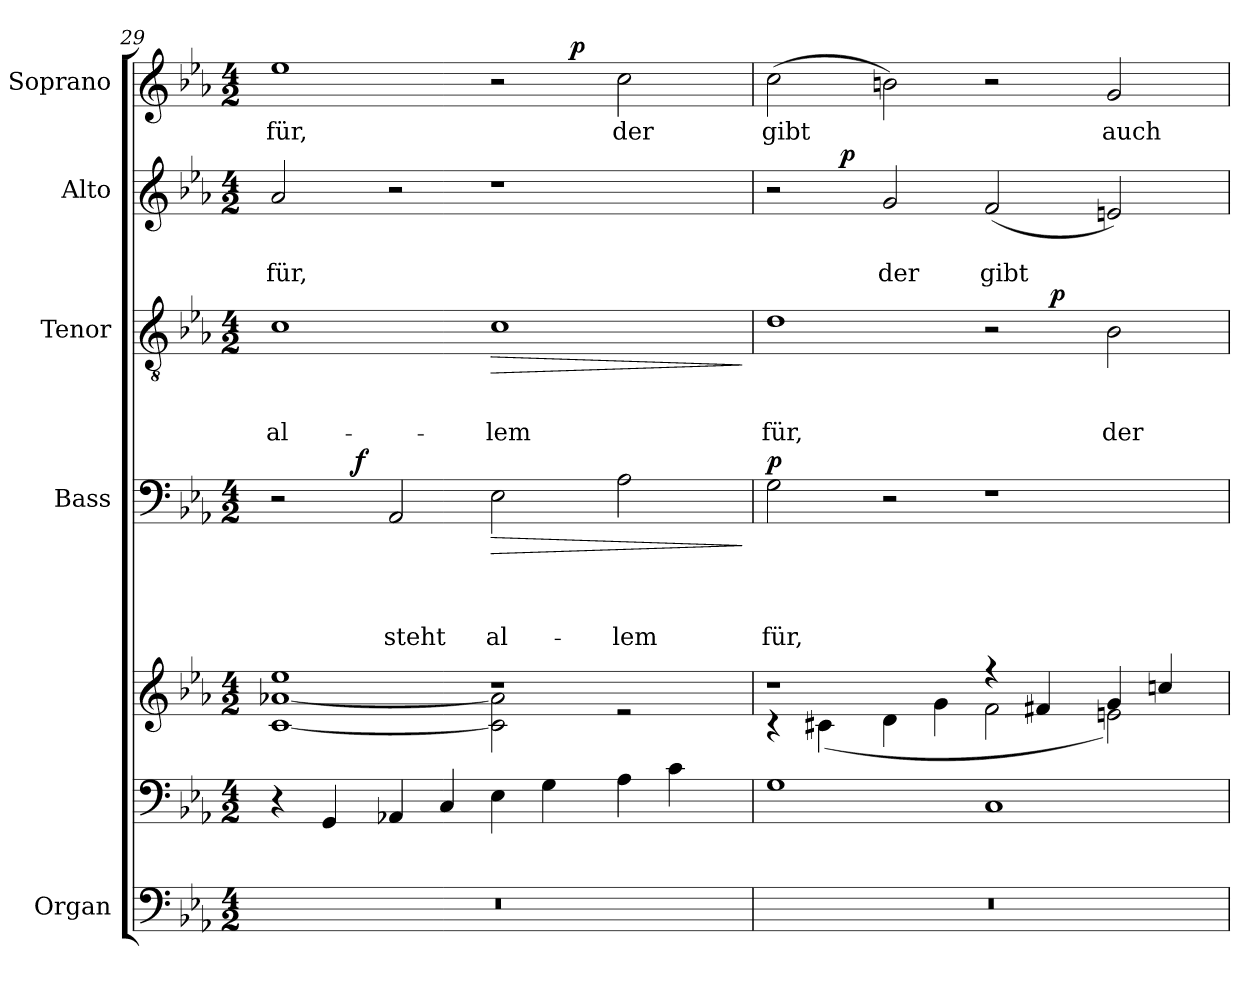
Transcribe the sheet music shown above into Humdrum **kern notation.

**kern	**kern	**kern	**kern	**text	**text	**text	**text	**dynam	**kern	**text	**text	**text	**dynam	**kern	**text	**text	**dynam	**kern	**text	**dynam
*part5	*part5	*part5	*part4	*part4	*part4	*part4	*part4	*part4	*part3	*part3	*part3	*part3	*part3	*part2	*part2	*part2	*part2	*part1	*part1	*part1
*staff7	*staff6	*staff5	*staff4	*staff4	*staff4	*staff4	*staff4	*staff4	*staff3	*staff3	*staff3	*staff3	*staff3	*staff2	*staff2	*staff2	*staff2	*staff1	*staff1	*staff1
*I"Organ	*	*	*I"Bass	*	*	*	*	*	*I"Tenor	*	*	*	*	*I"Alto	*	*	*	*I"Soprano	*	*
*	*	*	*	*	*	*	*	*	*	*	*	*	*	*	*	*	*	*I'Pno	*	*
*clefF4	*clefF4	*clefG2	*clefF4	*	*	*	*	*	*clefGv2	*	*	*	*	*clefG2	*	*	*	*clefG2	*	*
*k[b-e-a-]	*k[b-e-a-]	*k[b-e-a-]	*k[b-e-a-]	*	*	*	*	*	*k[b-e-a-]	*	*	*	*	*k[b-e-a-]	*	*	*	*k[b-e-a-]	*	*
*E-:	*E-:	*E-:	*E-:	*	*	*	*	*	*E-:	*	*	*	*	*E-:	*	*	*	*E-:	*	*
*M4/2	*M4/2	*M4/2	*M4/2	*	*	*	*	*	*M4/2	*	*	*	*	*M4/2	*	*	*	*M4/2	*	*
=29	=29	=29	=29	=29	=29	=29	=29	=29	=29	=29	=29	=29	=29	=29	=29	=29	=29	=29	=29	=29
*	*	*^	*^	*	*	*	*	*	*	*	*	*	*	*	*	*	*	*^	*	*
0r	4r	1ee-	[<1c [<1a-X	2r	4.ryy	.	.	.	.	.	1c	.	.	al-	.	2a-/	.	für,	.	1ee-	1ryy	für,	.
.	4GG/	.	.	.	.	.	.	.	.	.	.	.	.	.	.	.	.	.	.	.	.	.	.
!	!	!	!	!	!	!	!	!	!	!LO:DY:a	!	!	!	!	!	!	!	!	!	!	!	!	!
.	.	.	.	.	1ryy	.	.	.	.	f	.	.	.	.	.	.	.	.	.	.	.	.	.
.	4AA-X/	.	.	2AA-/	.	.	.	.	steht	.	.	.	.	.	.	2r	.	.	.	.	.	.	.
.	4C/	.	.	.	.	.	.	.	.	.	.	.	.	.	.	.	.	.	.	.	.	.	.
!	!	!	!	!	!	!	!	!	!	!LO:HP:b	!	!	!	!	!LO:HP:b	!	!	!	!	!	!	!	!
.	4E-\	1rdd	2c\] 2a-\]	2E-\	.	.	.	.	al-	>	1c	.	.	-lem	>	1r	.	.	.	2r	4ryy	.	.
.	4G\	.	.	.	.	.	.	.	.	.	.	.	.	.	.	.	.	.	.	.	16.ryy	.	.
!	!	!	!	!	!	!	!	!	!	!	!	!	!	!	!	!	!	!	!	!	!	!	!LO:DY:a
.	.	.	.	.	.	.	.	.	.	.	.	.	.	.	.	.	.	.	.	.	2ryy	.	p
.	.	.	.	.	2ryy	.	.	.	.	.	.	.	.	.	.	.	.	.	.	.	.	.	.
.	4A-\	.	2re	2A-\	.	.	.	.	-lem	.	.	.	.	.	.	.	.	.	.	2cc\	.	der	.
.	4c\	.	.	.	.	.	.	.	.	.	.	.	.	.	.	.	.	.	.	.	.	.	.
.	.	.	.	.	.	.	.	.	.	.	.	.	.	.	.	.	.	.	.	.	8ryy	.	.
.	.	.	.	.	8ryy	.	.	.	.	.	.	.	.	.	.	.	.	.	.	.	.	.	.
.	.	.	.	.	.	.	.	.	.	.	.	.	.	.	.	.	.	.	.	.	32ryy	.	.
*	*	*v	*v	*	*	*	*	*	*	*	*	*	*	*	*	*	*	*	*	*	*	*	*
.	.	.	.	.	.	.	.	.	]	.	.	.	.	]	.	.	.	.	.	.	.	.
=30	=30	=30	=30	=30	=30	=30	=30	=30	=30	=30	=30	=30	=30	=30	=30	=30	=30	=30	=30	=30	=30	=30
*	*	*^	*	*	*	*	*	*	*	*	*	*	*	*	*	*	*	*	*	*	*	*
!	!	!	!	!	!	!	!	!	!	!LO:DY:a	!	!	!	!	!	!	!	!	!	!	!	!	!
*	*	*	*	*v	*v	*	*	*	*	*	*^	*	*	*	*	*^	*	*	*	*v	*v	*	*
0r	1G	1rdd	4rc	2G\	.	.	.	für,	p	1d	1ryy	.	.	für,	.	2r	4ryy	.	.	.	(2cc\	gibt	.
.	.	.	(4c#X\	.	.	.	.	.	.	.	.	.	.	.	.	.	16ryy	.	.	.	.	.	.
!	!	!	!	!	!	!	!	!	!	!	!	!	!	!	!	!	!	!	!	!LO:DY:a	!	!	!
.	.	.	.	.	.	.	.	.	.	.	.	.	.	.	.	.	1ryy	.	.	p	.	.	.
.	.	.	4d\	2r	.	.	.	.	.	.	.	.	.	.	.	2g/	.	.	der	.	2bn\)	.	.
.	.	.	4g\	.	.	.	.	.	.	.	.	.	.	.	.	.	.	.	.	.	.	.	.
.	1C	4rff	2f\	1r	.	.	.	.	.	2r	4ryy	.	.	.	.	(2f/	.	.	gibt	.	2r	.	.
.	.	4f#X/	.	.	.	.	.	.	.	.	32ryy	.	.	.	.	.	.	.	.	.	.	.	.
!	!	!	!	!	!	!	!	!	!	!	!	!	!	!	!LO:DY:a	!	!	!	!	!	!	!	!
.	.	.	.	.	.	.	.	.	.	.	2ryy	.	.	.	p	.	.	.	.	.	.	.	.
.	.	.	.	.	.	.	.	.	.	.	.	.	.	.	.	.	2ryy	.	.	.	.	.	.
.	.	4g/	2en\)	.	.	.	.	.	.	2B-\	.	.	.	der	.	2en/)	.	.	.	.	2g/	auch	.
.	.	4ccn/	.	.	.	.	.	.	.	.	.	.	.	.	.	.	.	.	.	.	.	.	.
.	.	.	.	.	.	.	.	.	.	.	8..ryy	.	.	.	.	.	.	.	.	.	.	.	.
.	.	.	.	.	.	.	.	.	.	.	.	.	.	.	.	.	8.ryy	.	.	.	.	.	.
*	*	*	*	*	*	*	*	*	*	*v	*v	*	*	*	*	*	*	*	*	*	*	*	*
*	*	*v	*v	*	*	*	*	*	*	*	*	*	*	*	*v	*v	*	*	*	*	*	*
=	=	=	=	=	=	=	=	=	=	=	=	=	=	=	=	=	=	=	=	=
*-	*-	*-	*-	*-	*-	*-	*-	*-	*-	*-	*-	*-	*-	*-	*-	*-	*-	*-	*-	*-
